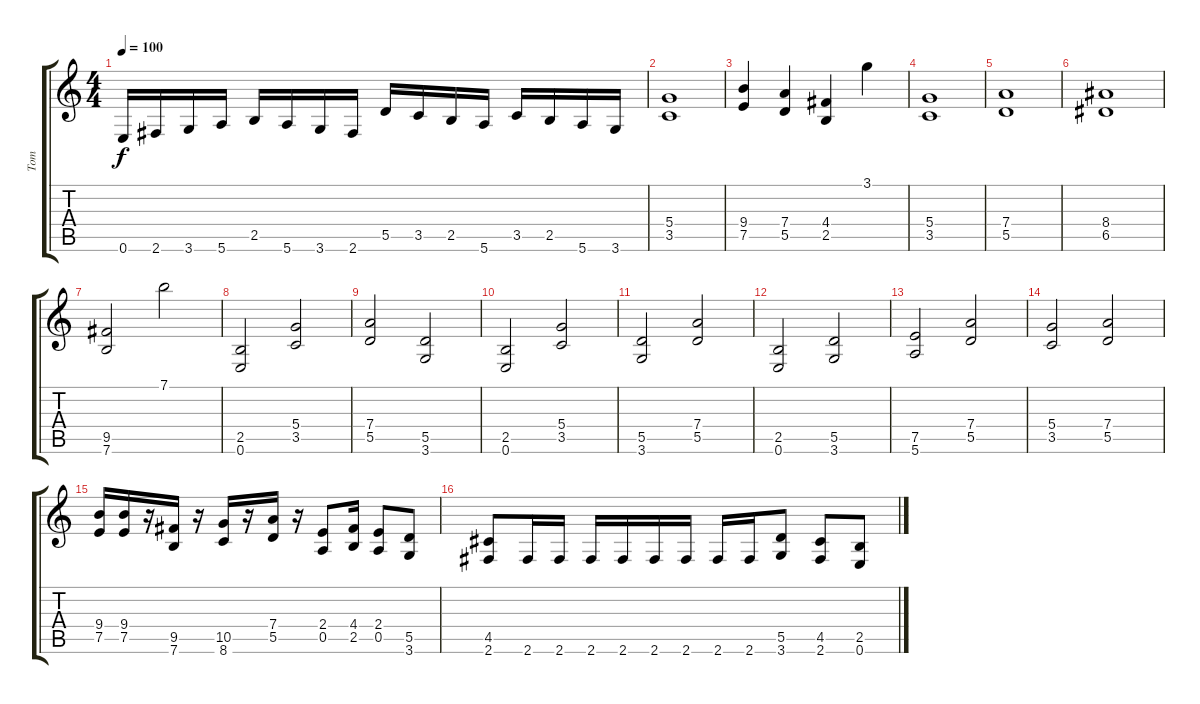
\track ("Tom" "Tom") {instrument distortionguitar}
\staff {score tabs}
\tuning (E4 B3 G3 D3 A2 E2) {hide}
\ts (4 4)
\tempo 100
\clef g2
\ks c
0.6.16{dy f} 2.6.16 3.6.16 5.6.16 2.5.16 5.6.16 3.6.16 2.6.16 5.5.16 3.5.16 2.5.16 5.6.16 3.5.16 2.5.16 5.6.16 3.6.16 |
(5.4 3.5).1 |
(9.4 7.5).4 (7.4 5.5).4 (4.4 2.5).4 3.1.4 |
(5.4 3.5).1 |
(7.4 5.5).1 |
(8.4 6.5).1 |
(9.5 7.6).2 7.1.2 |
(2.5 0.6).2 (5.4 3.5).2 |
(7.4 5.5).2 (5.5 3.6).2 |
(2.5 0.6).2 (5.4 3.5).2 |
(5.5 3.6).2 (7.4 5.5).2 |
(2.5 0.6).2 (5.5 3.6).2 |
(7.5 5.6).2 (7.4 5.5).2 |
(5.4 3.5).2 (7.4 5.5).2 |
(9.4 7.5).16 (9.4 7.5).16 r.16 (9.5 7.6).16 r.16 (10.5 8.6).16 r.16 (7.4 5.5).16 r.16 (2.4 0.5).8 (4.4 2.5).16 (2.4 0.5).8 (5.5 3.6).8 |
(4.5 2.6).8 2.6.16 2.6.16 2.6.16 2.6.16 2.6.16 2.6.16 2.6.16 2.6.16 (5.5 3.6).8 (4.5 2.6).8 (2.5 0.6).8
